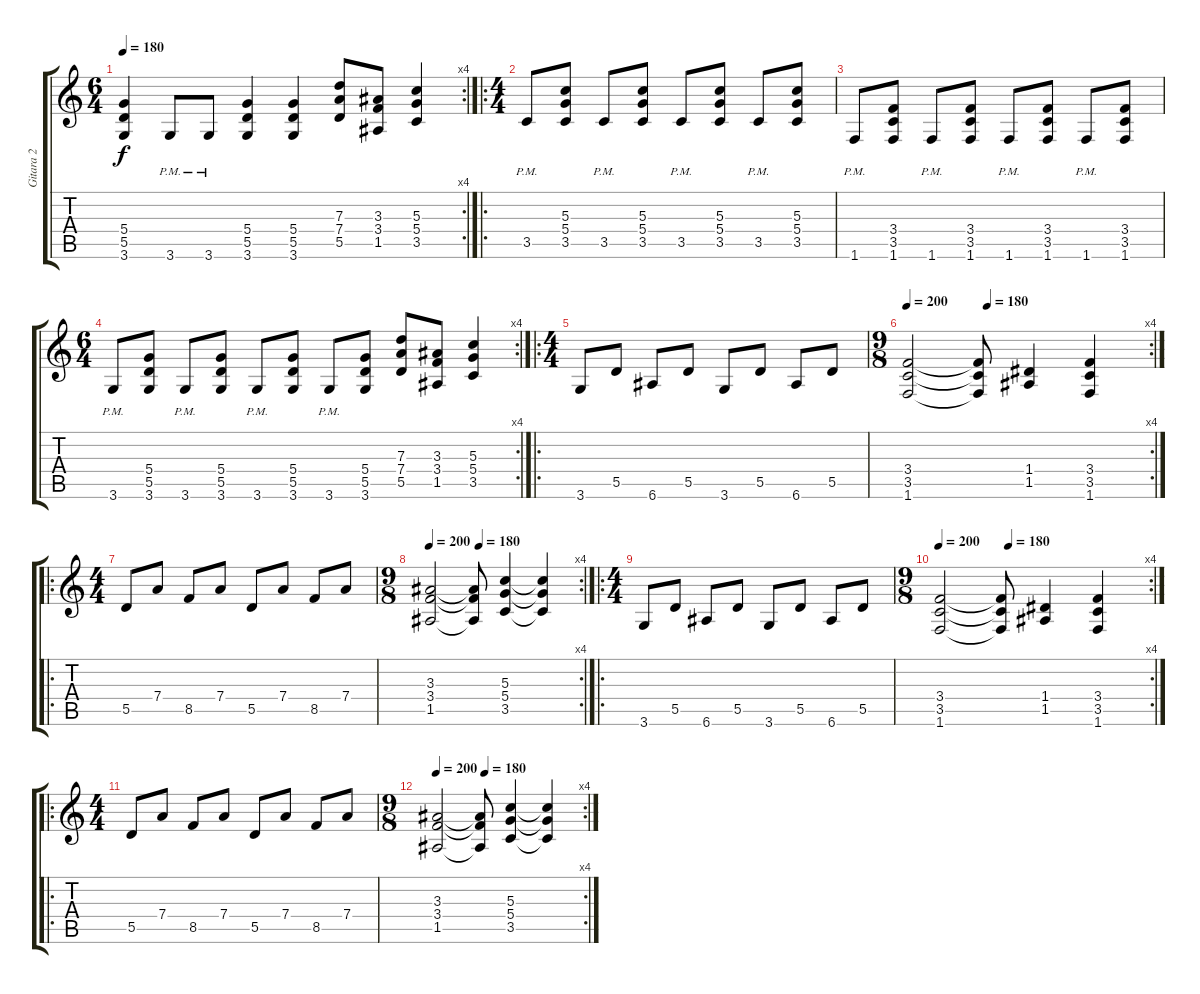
\track ("Gitara 2" "Gitara 2") {instrument distortionguitar}
\staff {score tabs}
\tuning (E4 B3 G3 D3 A2 E2) {hide}
\rc 4
\ts (6 4)
\tempo 180
\clef g2
\ks c
(5.4 5.5 3.6).4{dy f} 3.6{pm}.8 3.6{pm}.8 (5.4 5.5 3.6).4 (5.4 5.5 3.6).4 (7.3 7.4 5.5).8 (3.3 3.4 1.5).8 (5.3 5.4 3.5).4 |
\ro
\ts (4 4)
3.5{pm}.8 (5.3 5.4 3.5).8 3.5{pm}.8 (5.3 5.4 3.5).8 3.5{pm}.8 (5.3 5.4 3.5).8 3.5{pm}.8 (5.3 5.4 3.5).8 |
1.6{pm}.8 (3.4 3.5 1.6).8 1.6{pm}.8 (3.4 3.5 1.6).8 1.6{pm}.8 (3.4 3.5 1.6).8 1.6{pm}.8 (3.4 3.5 1.6).8 |
\rc 4
\ts (6 4)
3.6{pm}.8 (5.4 5.5 3.6).8 3.6{pm}.8 (5.4 5.5 3.6).8 3.6{pm}.8 (5.4 5.5 3.6).8 3.6{pm}.8 (5.4 5.5 3.6).8 (7.3 7.4 5.5).8 (3.3 3.4 1.5).8 (5.3 5.4 3.5).4 |
\ro
\ts (4 4)
3.6.8 5.5.8 6.6.8 5.5.8 3.6.8 5.5.8 6.6.8 5.5.8 |
\rc 4
\ts (9 8)
\tempo 200
\tempo (180 0.3333333333333333)
(3.4 3.5 1.6).2 (3.4{t} 3.5{t} 1.6{t}).8 (1.4 1.5).4 (3.4 3.5 1.6).4 |
\ro
\ts (4 4)
5.5.8 7.4.8 8.5.8 7.4.8 5.5.8 7.4.8 8.5.8 7.4.8 |
\rc 4
\ts (9 8)
\tempo 200
\tempo (180 0.3333333333333333)
(3.3 3.4 1.5).2 (3.3{t} 3.4{t} 1.5{t}).8 (5.3 5.4 3.5).4 (5.3{t} 5.4{t} 3.5{t}).4 |
\ro
\ts (4 4)
3.6.8 5.5.8 6.6.8 5.5.8 3.6.8 5.5.8 6.6.8 5.5.8 |
\rc 4
\ts (9 8)
\tempo 200
\tempo (180 0.3333333333333333)
(3.4 3.5 1.6).2 (3.4{t} 3.5{t} 1.6{t}).8 (1.4 1.5).4 (3.4 3.5 1.6).4 |
\ro
\ts (4 4)
5.5.8 7.4.8 8.5.8 7.4.8 5.5.8 7.4.8 8.5.8 7.4.8 |
\rc 4
\ts (9 8)
\tempo 200
\tempo (180 0.3333333333333333)
(3.3 3.4 1.5).2 (3.3{t} 3.4{t} 1.5{t}).8 (5.3 5.4 3.5).4 (5.3{t} 5.4{t} 3.5{t}).4
